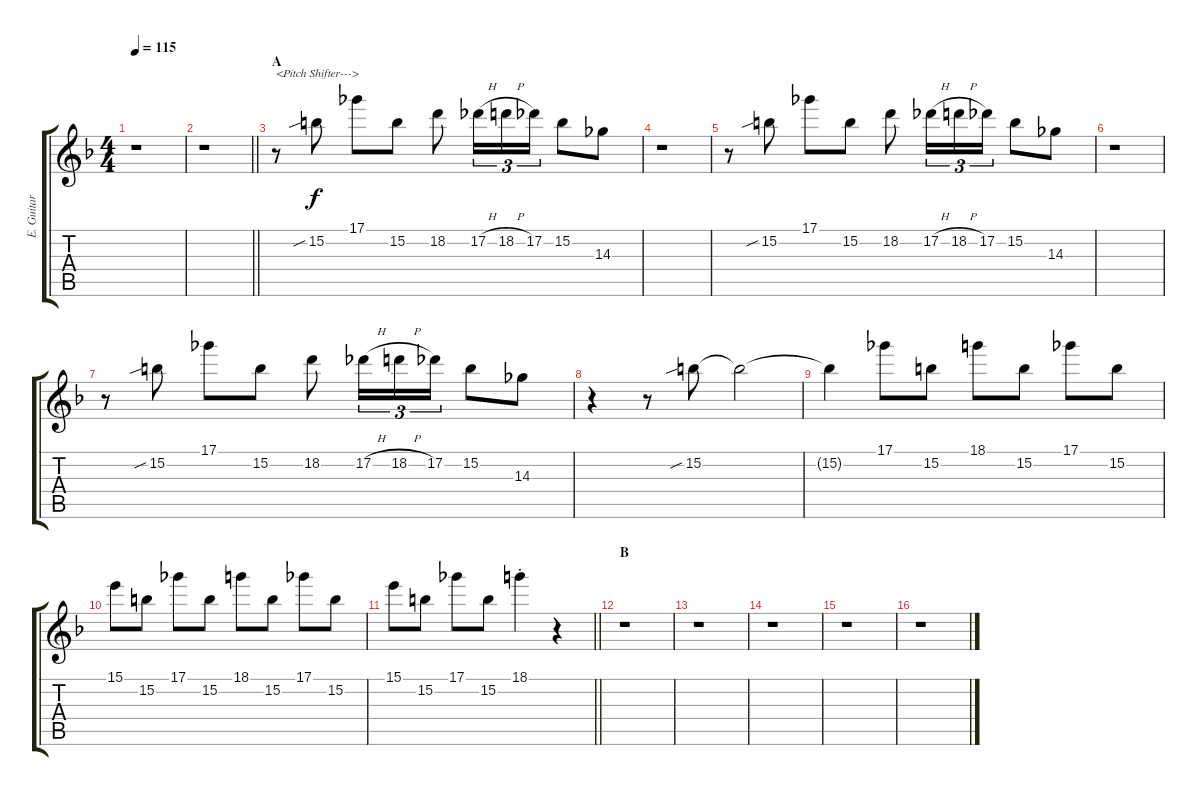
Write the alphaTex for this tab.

\track ("E. Guitar I" "E. Guitar ") {instrument overdrivenguitar}
\staff {score tabs}
\tuning (Db4 Ab3 E3 B2 Gb2 B1) {hide}
\ts (4 4)
\tempo 115
\clef g2
\ks f
r.1{dy f} |
\barLineRight lightlight
r.1 |
\section ("" "A")
r.8{txt "<Pitch Shifter--->"} 15.2{sib}.8 17.1.8 15.2.8 18.2.8 17.2{h}.16{tu (3 2)} 18.2{h}.16{tu (3 2)} 17.2.16{tu (3 2)} 15.2.8 14.3.8 |
r.1 |
r.8 15.2{sib}.8 17.1.8 15.2.8 18.2.8 17.2{h}.16{tu (3 2)} 18.2{h}.16{tu (3 2)} 17.2.16{tu (3 2)} 15.2.8 14.3.8 |
r.1 |
r.8 15.2{sib}.8 17.1.8 15.2.8 18.2.8 17.2{h}.16{tu (3 2)} 18.2{h}.16{tu (3 2)} 17.2.16{tu (3 2)} 15.2.8 14.3.8 |
r.4 r.8 15.2{sib}.8 15.2{t}.2 |
15.2{t}.4 17.1.8 15.2.8 18.1.8 15.2.8 17.1.8 15.2.8 |
15.1.8 15.2.8 17.1.8 15.2.8 18.1.8 15.2.8 17.1.8 15.2.8 |
\barLineRight lightlight
15.1.8 15.2.8 17.1.8 15.2.8 18.1{st}.4 r.4 |
\section ("" "B")
r.1 |
r.1 |
r.1 |
r.1 |
r.1
